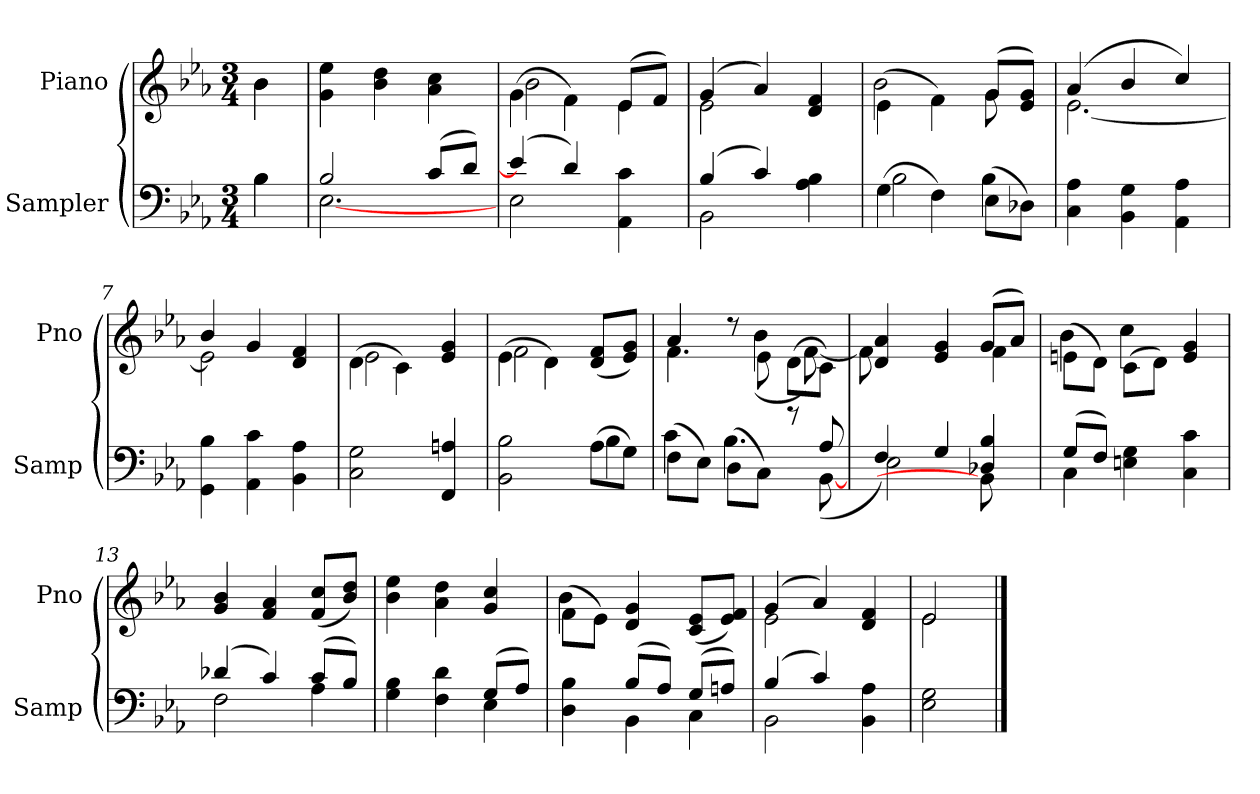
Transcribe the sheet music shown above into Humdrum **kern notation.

**kern	**kern
*part2	*part1
*staff2	*staff1
*I"Sampler	*I"Piano
*I'Samp	*I'Pno
*clefF4	*clefG2
*k[b-e-a-]	*k[b-e-a-]
*E-:	*E-:
*M3/4	*M3/4
=1	=1
*^	*^
4B-\	4B-	4b-\	4b-
*	*	*v	*v
=2	=2	=2
2B-/	[2.E-	4g 4ee-
.	.	4b- 4dd
(8c/L	.	4a- 4cc
8d/J)	.	.
=3	=3	=3
*	*	*^
(4e-/]	2E-	(4g\	2b-
4d/)	.	4f\)	.
4AA- 4c	4ryy	(8e-/L	4e-
.	.	8f/J)	.
=4	=4	=4	=4
(4B-/	2BB-	(4g/	2e-
4c/)	.	4a-)	.
4A- 4B-	4ryy	4d 4f	4ryy
=5	=5	=5	=5
(4G\	2B-	(4e-\	2b-
4F\)	.	4f\)	.
(8E-\L	4B-	(8g/L	8g
8D-X\J)	.	8e-/ 8g/J)	8ryy
*v	*v	*	*
=6	=6	=6
4C 4A-	(4a-/	[2.e-
4BB- 4G	4b-/	.
4AA- 4A-	4cc/)	.
=7	=7	=7
4GG 4B-	4b-/	2e-]
4AA- 4c	4g/	.
4BB- 4A-	4d 4f	4ryy
=8	=8	=8
2C 2G	(4d\	2e-
.	4c\)	.
4FF 4An	4e- 4g	4ryy
=9	=9	=9
*^	*	*
2BB- 2B-	2ryy	(4e-\	2f
.	.	4d\)	.
(8A-\L	4B-	(8d/ 8f/L	4ryy
8G\J)	.	8e-/ 8g/J)	.
=10	=10	=10	=10
(8F\L	4c	4a-/	4.f
8E-\J)	.	.	.
(8D\L	4.B-	8r	.
8C\J)	.	8e-\	(4b-
8r	.	(8d\L	.
8A-/	([8BB-	8c\J)	[8f)
=11	=11	=11	=11
4F/)	2E-	4d 4a-	8f]
.	.	.	4.ryy
4G/	.	4e- 4g	.
4D-X 4B-	8BB-]	(8g/L	4f
.	8ryy	8a-/J)	.
=12	=12	=12	=12
(8G/L	4C	(8en\L	4b-
8F/J)	.	8d\J)	.
4En 4G	2ryy	(8c\L	4cc
.	.	8d\J)	.
4C 4c	.	4e 4g	4ryy
*	*	*v	*v
=13	=13	=13
(4d-X/	2F	4g 4b-
4c/)	.	4f 4a-
(8c/L	4A-	(8f/ 8cc/L
8B-/J)	.	8b-/ 8dd/J)
=14	=14	=14
4G 4B-	2ryy	4b- 4ee-
4F 4d	.	4a- 4dd
(8G/L	4E-	4g 4cc
8A-/J)	.	.
=15	=15	=15
*	*	*^
4D 4B-	4ryy	(8f\L	4b-
.	.	8e-\J)	.
(8B-/L	4BB-	4d 4g	2ryy
8A-/J)	.	.	.
(8G/L	4C	(8c/ 8e-/L	.
8An/J)	.	8e-/ 8f/J)	.
=16	=16	=16	=16
(4B-/	2BB-	(4g/	2e-
4c/)	.	4a-/)	.
4BB- 4A-	4ryy	4d 4f	4ryy
*v	*v	*	*
=17	=17	=17
2E- 2G	2e-/	2e-
*	*v	*v
==	==
*-	*-
